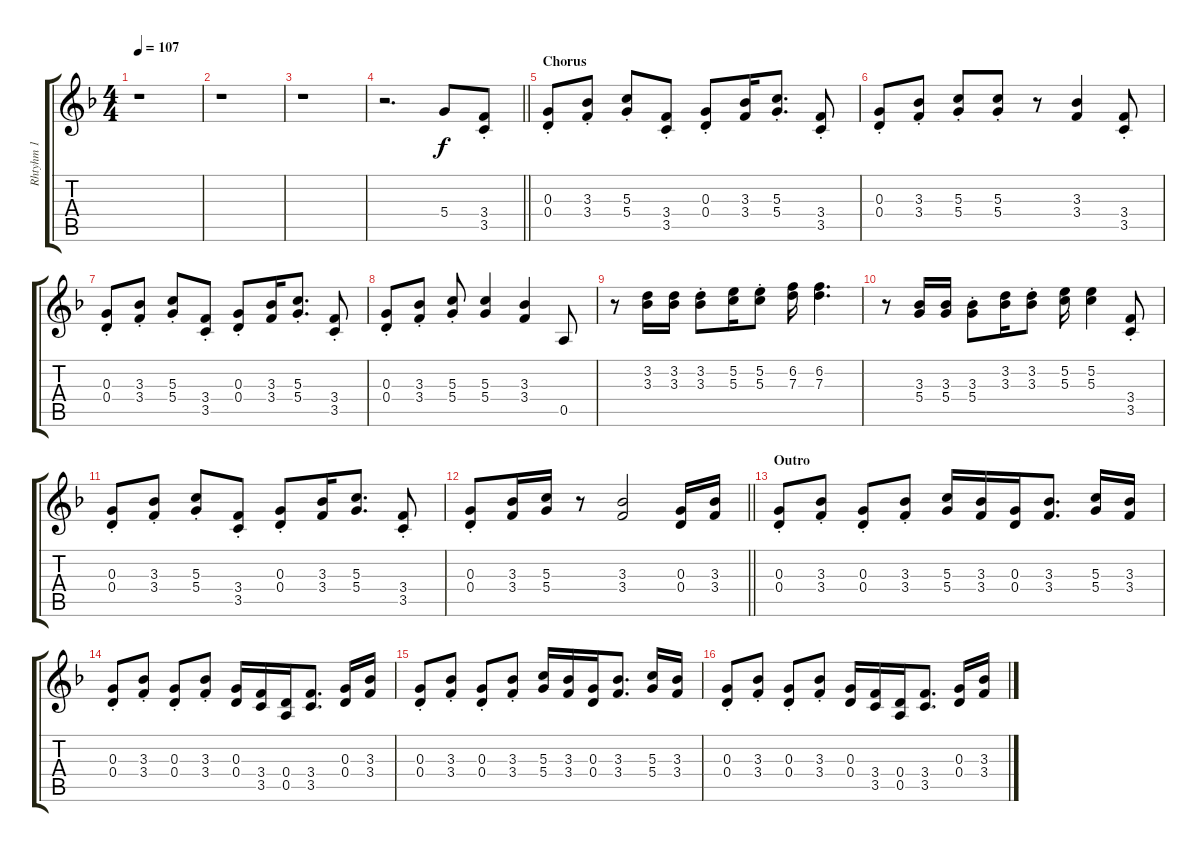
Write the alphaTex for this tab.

\track ("Rhtyhm 1" "Rhtyhm 1") {instrument distortionguitar}
\staff {score tabs}
\tuning (E4 B3 G3 D3 A2 E2) {hide}
\ts (4 4)
\tempo 107
\clef g2
\ks f
r.1{dy f} |
r.1 |
r.1 |
\barLineRight lightlight
r.2{d} 5.4.8 (3.4{st} 3.5{st}).8 |
\section ("" "Chorus")
(0.3{st} 0.4{st}).8 (3.3{st} 3.4{st}).8 (5.3{st} 5.4{st}).8 (3.4{st} 3.5{st}).8 (0.3{st} 0.4{st}).8 (3.3 3.4).16 (5.3{st} 5.4{st}).8{d} (3.4{st} 3.5{st}).8 |
(0.3{st} 0.4{st}).8 (3.3{st} 3.4{st}).8 (5.3{st} 5.4{st}).8 (5.3{st} 5.4{st}).8 r.8 (3.3 3.4).4 (3.4{st} 3.5{st}).8 |
(0.3{st} 0.4{st}).8 (3.3{st} 3.4{st}).8 (5.3{st} 5.4{st}).8 (3.4{st} 3.5{st}).8 (0.3{st} 0.4{st}).8 (3.3 3.4).16 (5.3{st} 5.4{st}).8{d} (3.4{st} 3.5{st}).8 |
(0.3{st} 0.4{st}).8 (3.3{st} 3.4{st}).8 (5.3{st} 5.4{st}).8 (5.3 5.4).4 (3.3 3.4).4 0.5.8 |
r.8 (3.2 3.3).16 (3.2 3.3).16 (3.2{st} 3.3{st}).8 (5.2 5.3).16 (5.2{st} 5.3{st}).8 (6.2 7.3).16 (6.2 7.3).4{d} |
r.8 (3.3 5.4).16 (3.3 5.4).16 (3.3{st} 5.4{st}).8 (3.2 3.3).16 (3.2{st} 3.3{st}).8 (5.2 5.3).16 (5.2 5.3).4 (3.4{st} 3.5{st}).8 |
(0.3{st} 0.4{st}).8 (3.3{st} 3.4{st}).8 (5.3{st} 5.4{st}).8 (3.4{st} 3.5{st}).8 (0.3{st} 0.4{st}).8 (3.3 3.4).16 (5.3 5.4).8{d} (3.4{st} 3.5{st}).8 |
\barLineRight lightlight
(0.3{st} 0.4{st}).8 (3.3 3.4).16 (5.3 5.4).16 r.8 (3.3 3.4).2 (0.3 0.4).16 (3.3 3.4).16 |
\section ("" "Outro")
(0.3{st} 0.4{st}).8 (3.3{st} 3.4{st}).8 (0.3{st} 0.4{st}).8 (3.3{st} 3.4{st}).8 (5.3 5.4).16 (3.3 3.4).16 (0.3 0.4).16 (3.3 3.4).8{d} (5.3 5.4).16 (3.3 3.4).16 |
(0.3{st} 0.4{st}).8 (3.3{st} 3.4{st}).8 (0.3{st} 0.4{st}).8 (3.3{st} 3.4{st}).8 (0.3 0.4).16 (3.4 3.5).16 (0.4 0.5).16 (3.4 3.5).8{d} (0.3 0.4).16 (3.3 3.4).16 |
(0.3{st} 0.4{st}).8 (3.3{st} 3.4{st}).8 (0.3{st} 0.4{st}).8 (3.3{st} 3.4{st}).8 (5.3 5.4).16 (3.3 3.4).16 (0.3 0.4).16 (3.3 3.4).8{d} (5.3 5.4).16 (3.3 3.4).16 |
(0.3{st} 0.4{st}).8 (3.3{st} 3.4{st}).8 (0.3{st} 0.4{st}).8 (3.3{st} 3.4{st}).8 (0.3 0.4).16 (3.4 3.5).16 (0.4 0.5).16 (3.4 3.5).8{d} (0.3 0.4).16 (3.3 3.4).16
